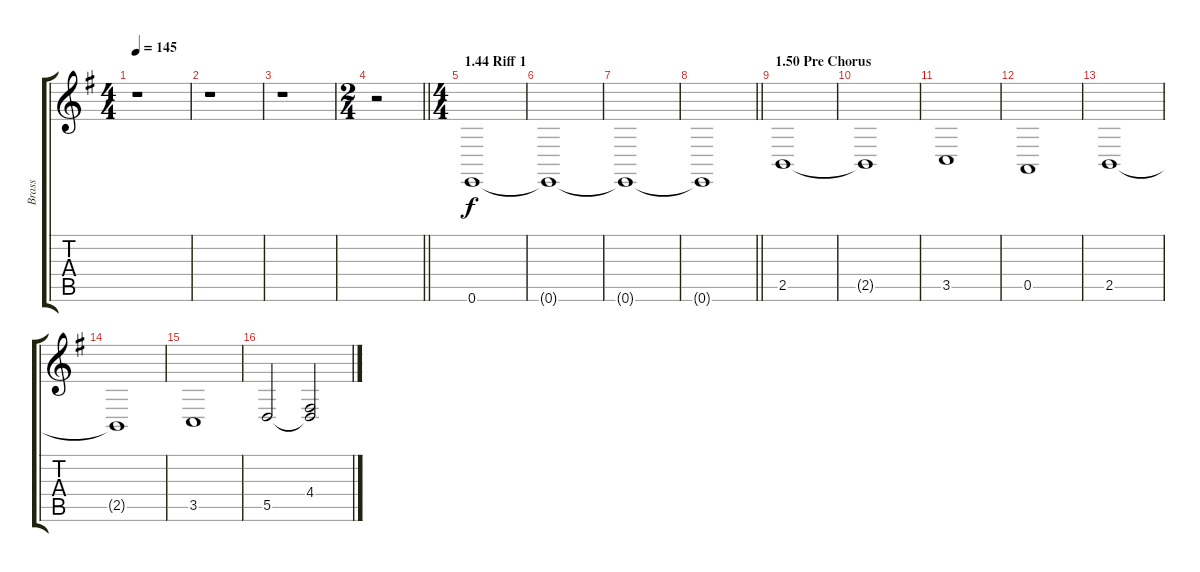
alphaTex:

\track ("Brass" "Brass") {instrument tuba}
\staff {score tabs}
\tuning (E4 B3 G3 D3 A2 E2) {hide}
\ts (4 4)
\tempo 145
\clef g2
\ks eminor
r.1{dy f} |
r.1 |
r.1 |
\ts (2 4)
\barLineRight lightlight
r.2 |
\ts (4 4)
\section ("" "1.44 Riff 1")
0.6.1 |
0.6{t}.1 |
0.6{t}.1 |
\barLineRight lightlight
0.6{t}.1 |
\section ("" "1.50 Pre Chorus")
2.5.1 |
2.5{t}.1 |
3.5.1 |
0.5.1 |
2.5.1 |
2.5{t}.1 |
3.5.1 |
5.5.2 (4.4 5.5{t}).2
